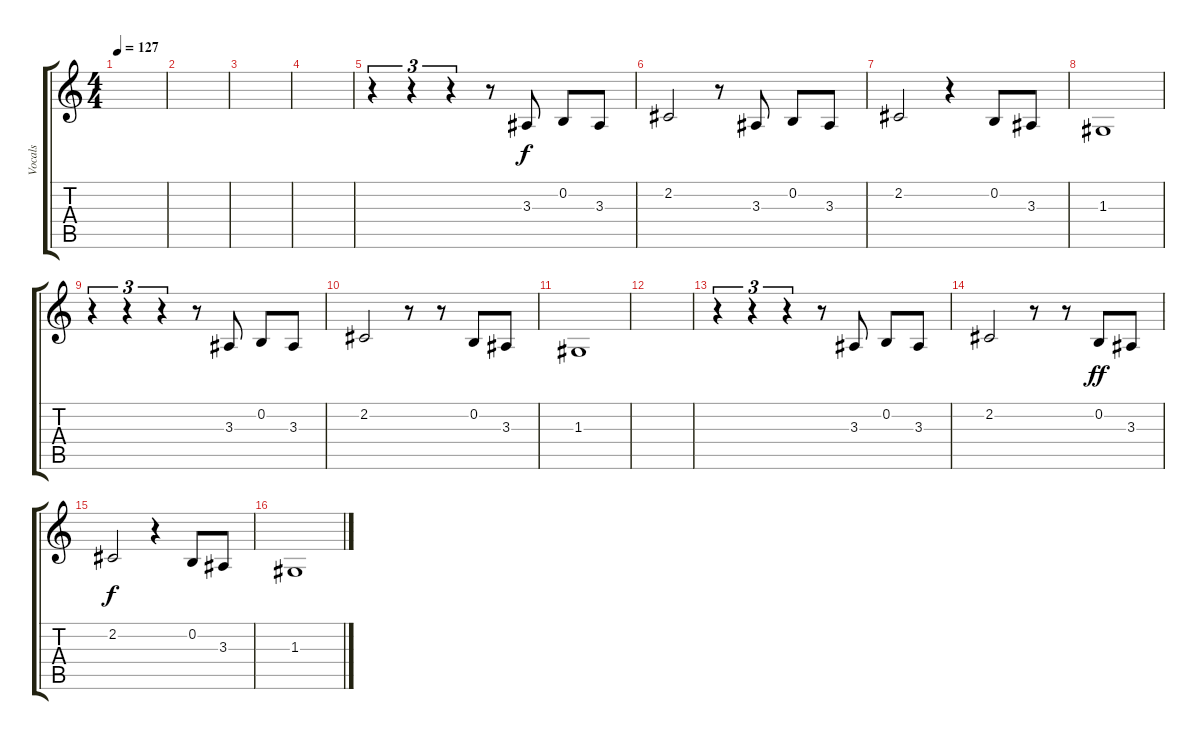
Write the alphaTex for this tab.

\track ("Vocals" "Vocals") {instrument lead6voice}
\staff {score tabs}
\tuning (E4 B3 G3 D3 A2 E2) {hide}
\ts (4 4)
\tempo 127
\clef g2
\ks c
|
|
|
|
r.4{tu (3 2)} r.4{tu (3 2)} r.4{tu (3 2)} r.8 3.3.8 0.2.8 3.3.8 |
2.2.2 r.8 3.3.8 0.2.8 3.3.8 |
2.2.2 r.4 0.2.8 3.3.8 |
1.3.1 |
r.4{tu (3 2)} r.4{tu (3 2)} r.4{tu (3 2)} r.8 3.3.8 0.2.8 3.3.8 |
2.2.2 r.8 r.8 0.2.8 3.3.8 |
1.3.1 |
|
r.4{tu (3 2)} r.4{tu (3 2)} r.4{tu (3 2)} r.8 3.3.8 0.2.8 3.3.8 |
2.2.2 r.8 r.8 0.2.8{dy ff} 3.3.8 |
2.2.2{dy f} r.4 0.2.8 3.3.8 |
1.3.1
